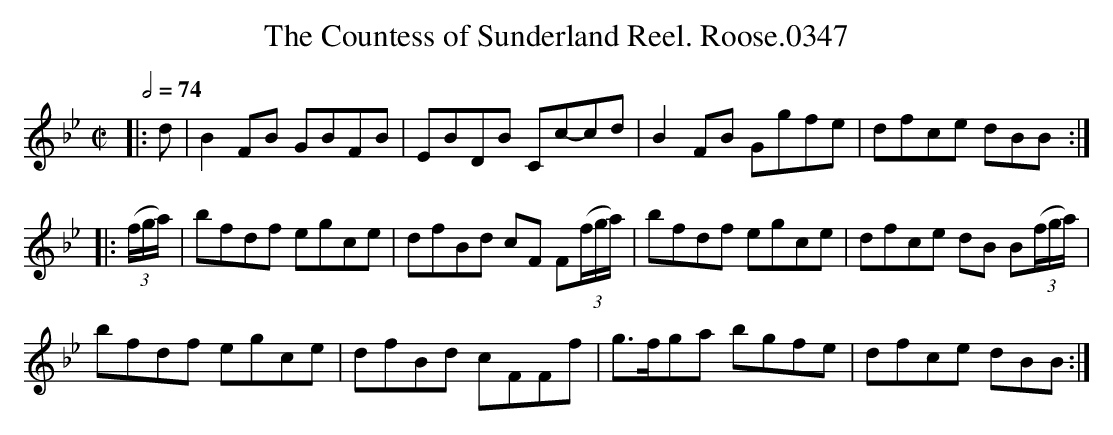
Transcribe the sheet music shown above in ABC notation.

X:1
T:Countess of Sunderland Reel. Roose.0347, The
M:C|
L:1/8
Q:1/2=74
K:Bb
|:d|B2FB GBFB|EBDB Cc-cd|B2FB Ggfe|dfce dBB:|
|:((3f/g/a/)|bfdf egce|dfBd cF F((3f/g/a/)|bfdf egce|dfce dB B((3f/g/a/)|
bfdf egce|dfBd cFFf|g>fga bgfe|dfce dBB:|
